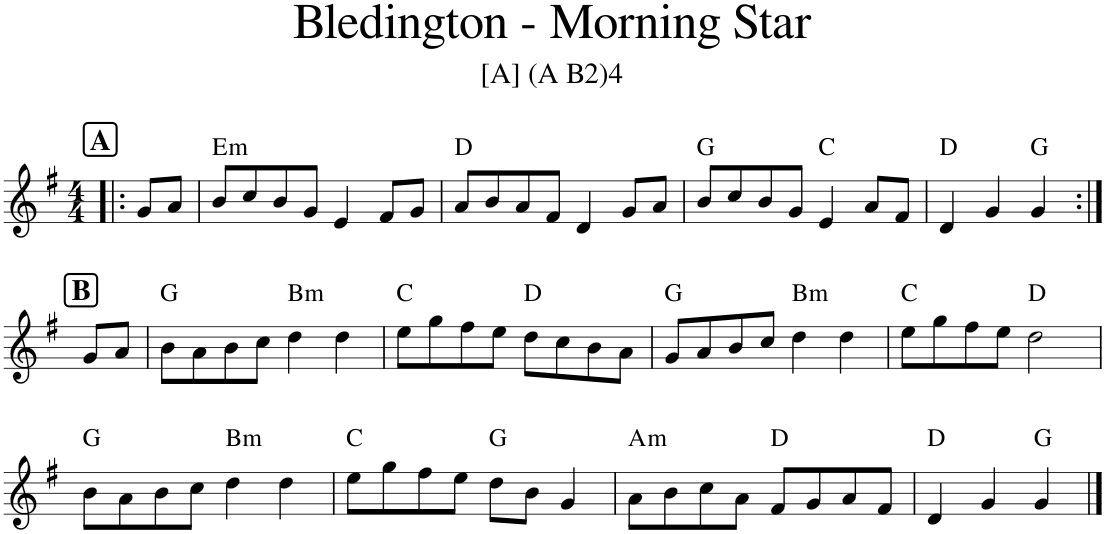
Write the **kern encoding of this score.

**kern	**harte
*part1	*part1
*staff1	*
*I"Piano	*
*I'Pno.	*
*clefG2	*
*k[f#]	*
*M4/4	*
!!LO:REH:place=s1:a:B:cj:fs=14:t=A
=!|:	=!|:
8g/L	.
8a/J	.
=1	=1
!	!LO:H:kt=m
8b/L	E:min
8cc/	.
8b/	.
8g/J	.
4e/	.
8f#/L	.
8g/J	.
=2	=2
8a/L	D:maj
8b/	.
8a/	.
8f#/J	.
4d/	.
8g/L	.
8a/J	.
=3	=3
8b/L	G:maj
8cc/	.
8b/	.
8g/J	.
4e/	C:maj
8a/L	.
8f#/J	.
=4	=4
4d/	D:maj
4g/	.
4g/	G:maj
!!LO:LB:g=z
!!LO:REH:place=s1:a:B:cj:fs=14:t=B
=5:|!	=5:|!
8g/L	.
8a/J	.
=6	=6
8b\L	G:maj
8a\	.
8b\	.
8cc\J	.
!	!LO:H:kt=m
4dd\	B:min
4dd\	.
=7	=7
8ee\L	C:maj
8gg\	.
8ff#\	.
8ee\J	.
8dd\L	D:maj
8cc\	.
8b\	.
8a\J	.
=8	=8
8g/L	G:maj
8a/	.
8b/	.
8cc/J	.
!	!LO:H:kt=m
4dd\	B:min
4dd\	.
=9	=9
8ee\L	C:maj
8gg\	.
8ff#\	.
8ee\J	.
2dd\	D:maj
!!LO:LB:g=z
=10	=10
8b\L	G:maj
8a\	.
8b\	.
8cc\J	.
!	!LO:H:kt=m
4dd\	B:min
4dd\	.
=11	=11
8ee\L	C:maj
8gg\	.
8ff#\	.
8ee\J	.
8dd\L	G:maj
8b\J	.
4g/	.
=12	=12
!	!LO:H:kt=m
8a\L	A:min
8b\	.
8cc\	.
8a\J	.
8f#/L	D:maj
8g/	.
8a/	.
8f#/J	.
=13	=13
4d/	D:maj
4g/	.
4g/	G:maj
==	==
*-	*-
